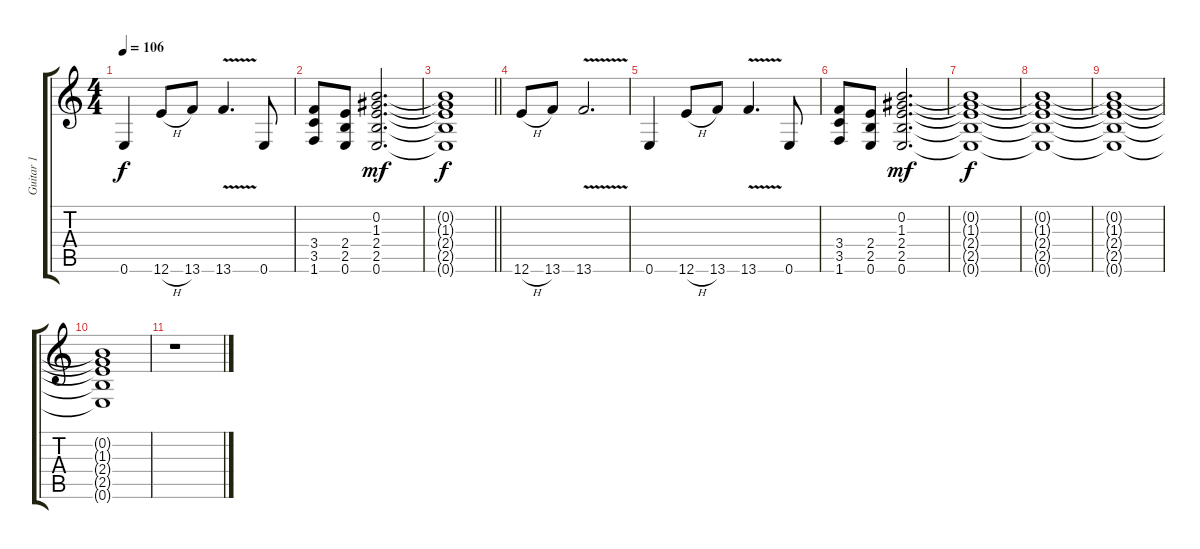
\track ("Guitar 1" "Guitar 1") {instrument distortionguitar}
\staff {score tabs}
\tuning (E4 B3 G3 D3 A2 E2) {hide}
\ts (4 4)
\tempo 106
\clef g2
\ks c
0.6.4{dy f} 12.6{h}.8 13.6.8 13.6{v}.4{d} 0.6.8 |
(3.4 3.5 1.6).8 (2.4 2.5 0.6).8 (0.2 1.3 2.4 2.5 0.6).2{d dy mf} |
\barLineRight lightlight
(0.2{t} 1.3{t} 2.4{t} 2.5{t} 0.6{t}).1{dy f} |
12.6{h}.8 13.6.8 13.6{v}.2{d} |
0.6.4 12.6{h}.8 13.6.8 13.6{v}.4{d} 0.6.8 |
(3.4 3.5 1.6).8 (2.4 2.5 0.6).8 (0.2 1.3 2.4 2.5 0.6).2{d dy mf} |
(0.2{t} 1.3{t} 2.4{t} 2.5{t} 0.6{t}).1{dy f volume 0} |
(0.2{t} 1.3{t} 2.4{t} 2.5{t} 0.6{t}).1 |
(0.2{t} 1.3{t} 2.4{t} 2.5{t} 0.6{t}).1 |
(0.2{t} 1.3{t} 2.4{t} 2.5{t} 0.6{t}).1 |
r.1
